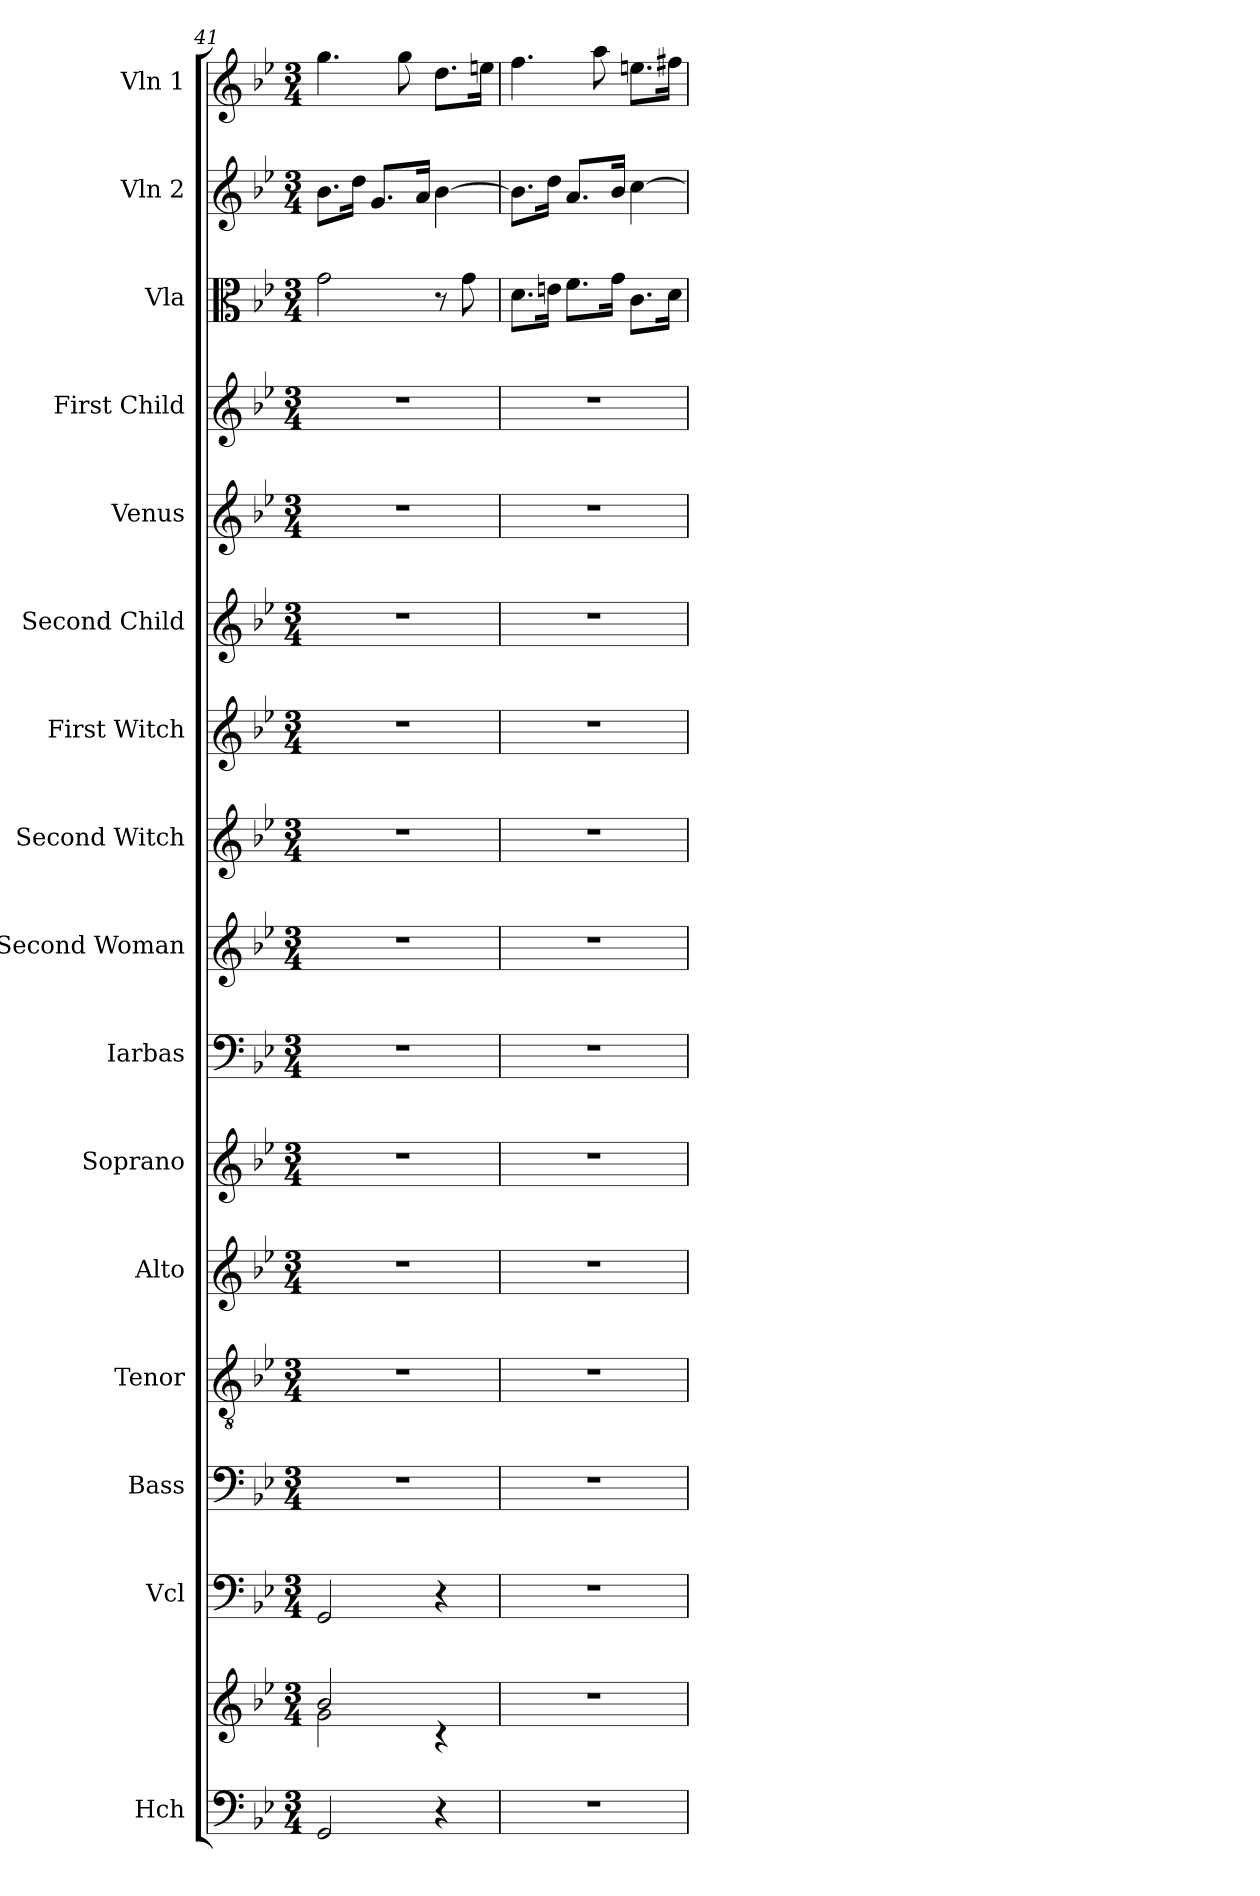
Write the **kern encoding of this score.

**kern	**kern	**kern	**kern	**kern	**kern	**kern	**kern	**kern	**kern	**kern	**kern	**kern	**kern	**kern	**kern	**kern
*part16	*part16	*part15	*part14	*part13	*part12	*part11	*part10	*part9	*part8	*part7	*part6	*part5	*part4	*part3	*part2	*part1
*staff17	*staff16	*staff15	*staff14	*staff13	*staff12	*staff11	*staff10	*staff9	*staff8	*staff7	*staff6	*staff5	*staff4	*staff3	*staff2	*staff1
*I"Hch	*	*I"Vcl	*I"Bass	*I"Tenor	*I"Alto	*I"Soprano	*I"Iarbas	*I"Second Woman	*I"Second Witch	*I"First Witch	*I"Second Child	*I"Venus	*I"First Child	*I"Vla	*I"Vln 2	*I"Vln 1
*I'Hch.	*	*I'Vc.	*I'B.	*I'T.	*I'A.	*I'S.	*I'I.	*I'2W	*I'W2.	*I'W1	*I'C2.	*I'V.	*I'C1	*I'Vla.	*I'Vln.	*I'Vln.
*clefF4	*clefG2	*clefF4	*clefF4	*clefGv2	*clefG2	*clefG2	*clefF4	*clefG2	*clefG2	*clefG2	*clefG2	*clefG2	*clefG2	*clefC3	*clefG2	*clefG2
*k[b-e-]	*k[b-e-]	*k[b-e-]	*k[b-e-]	*k[b-e-]	*k[b-e-]	*k[b-e-]	*k[b-e-]	*k[b-e-]	*k[b-e-]	*k[b-e-]	*k[b-e-]	*k[b-e-]	*k[b-e-]	*k[b-e-]	*k[b-e-]	*k[b-e-]
*M3/4	*M3/4	*M3/4	*M3/4	*M3/4	*M3/4	*M3/4	*M3/4	*M3/4	*M3/4	*M3/4	*M3/4	*M3/4	*M3/4	*M3/4	*M3/4	*M3/4
=41	=41	=41	=41	=41	=41	=41	=41	=41	=41	=41	=41	=41	=41	=41	=41	=41
*	*^	*	*	*	*	*	*	*	*	*	*	*	*	*	*	*
2GG/	2b-/	2g\	2GG/	2.r	2.r	2.r	2.r	2.r	2.r	2.r	2.r	2.r	2.r	2.r	2g\	8.b-\L	4.gg\
.	.	.	.	.	.	.	.	.	.	.	.	.	.	.	.	16dd\Jk	.
.	.	.	.	.	.	.	.	.	.	.	.	.	.	.	.	8.g/L	.
.	.	.	.	.	.	.	.	.	.	.	.	.	.	.	.	.	8gg\
.	.	.	.	.	.	.	.	.	.	.	.	.	.	.	.	16a/Jk	.
4r	4rc	4ryy	4r	.	.	.	.	.	.	.	.	.	.	.	8r	[4b-\	8.dd\L
.	.	.	.	.	.	.	.	.	.	.	.	.	.	.	8g\	.	.
.	.	.	.	.	.	.	.	.	.	.	.	.	.	.	.	.	16een\Jk
*	*v	*v	*	*	*	*	*	*	*	*	*	*	*	*	*	*	*
=42	=42	=42	=42	=42	=42	=42	=42	=42	=42	=42	=42	=42	=42	=42	=42	=42
2.r	2.r	2.r	2.r	2.r	2.r	2.r	2.r	2.r	2.r	2.r	2.r	2.r	2.r	8.d\L	8.b-\L]	4.ff\
.	.	.	.	.	.	.	.	.	.	.	.	.	.	16en\Jk	16dd\Jk	.
.	.	.	.	.	.	.	.	.	.	.	.	.	.	8.f\L	8.a/L	.
.	.	.	.	.	.	.	.	.	.	.	.	.	.	.	.	8aa\
.	.	.	.	.	.	.	.	.	.	.	.	.	.	16g\Jk	16b-/Jk	.
.	.	.	.	.	.	.	.	.	.	.	.	.	.	8.c\L	[4cc\	8.een\L
.	.	.	.	.	.	.	.	.	.	.	.	.	.	16d\Jk	.	16ff#X\Jk
=	=	=	=	=	=	=	=	=	=	=	=	=	=	=	=	=
*-	*-	*-	*-	*-	*-	*-	*-	*-	*-	*-	*-	*-	*-	*-	*-	*-
